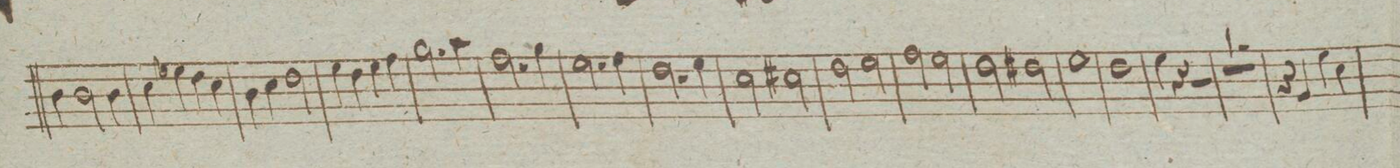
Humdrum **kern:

**kern	**dynam
*I"Clarinetto 1mo in C:	*
*clefG2	*
*k[]	*
*met(c)	*
*M2/2	*
4b\	.
2b\	.
4b\	.
=189	=189
4cc\	.
4ee-X\	.
4dd\	.
4cc\	.
=190	=190
4b\	.
4cc\	.
2dd\	.
=191	=191
4ee\	.
4dd\	.
4ee\	.
4ff\	.
=192	=192
2.gg\	.
4aa\	.
=193	=193
2.ff\	.
4gg\	.
=194	=194
2.ee\	.
4ff\	.
=195	=195
2.dd\	.
4ee\	.
=196	=196
2cc\	.
2cc#X\	.
=197	=197
2dd\	.
2ee\	.
=198	=198
2ff\	.
2ee\	.
=199	=199
2dd\	.
2dd#X\	.
=200	=200
1ee\	.
=201	=201
1dd\	.
=202	=202
4ee\	.
4r	.
2r	.
=203	=203
1r	.
=204	=204
4r	.
4g/	.
4ee\	.
4cc\	.
=205	=205
*-	*-
